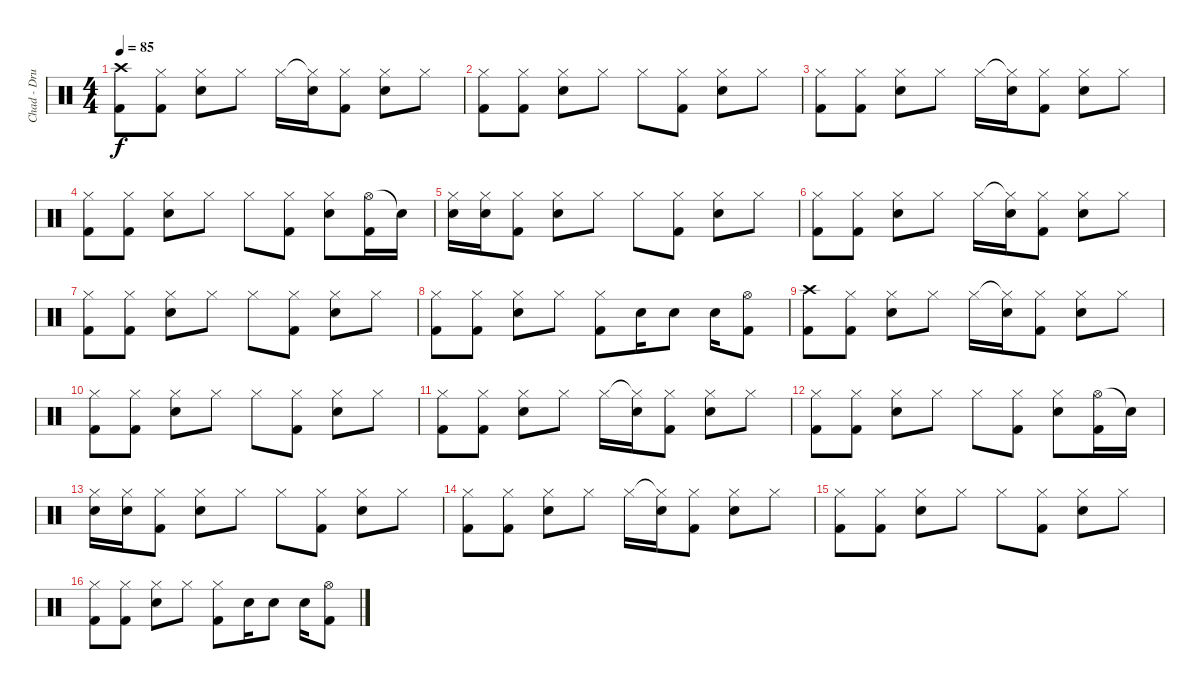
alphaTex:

\track ("Chad - Drums" "Chad - Dru") {instrument percussion}
\staff {score}
\articulation defaults
\ts (4 4)
\tempo 85
\clef neutral
\ks c
("Crash high (hit)" "Kick (hit) 2").8{dy f} ("Hi-Hat (closed)" "Kick (hit) 2").8 ("Hi-Hat (closed)" "Snare (hit) 2").8 "Hi-Hat (closed)".8 "Hi-Hat (closed)".16 ("Hi-Hat (closed)"{t} "Snare (hit) 2").16 ("Hi-Hat (closed)" "Kick (hit) 2").8 ("Hi-Hat (closed)" "Snare (hit) 2").8 "Hi-Hat (closed)".8 |
("Hi-Hat (closed)" "Kick (hit) 2").8 ("Hi-Hat (closed)" "Kick (hit) 2").8 ("Hi-Hat (closed)" "Snare (hit) 2").8 "Hi-Hat (closed)".8 "Hi-Hat (closed)".8 ("Hi-Hat (closed)" "Kick (hit) 2").8 ("Hi-Hat (closed)" "Snare (hit) 2").8 "Hi-Hat (closed)".8 |
("Hi-Hat (closed)" "Kick (hit) 2").8 ("Hi-Hat (closed)" "Kick (hit) 2").8 ("Hi-Hat (closed)" "Snare (hit) 2").8 "Hi-Hat (closed)".8 "Hi-Hat (closed)".16 ("Hi-Hat (closed)"{t} "Snare (hit) 2").16 ("Hi-Hat (closed)" "Kick (hit) 2").8 ("Hi-Hat (closed)" "Snare (hit) 2").8 "Hi-Hat (closed)".8 |
("Hi-Hat (closed)" "Kick (hit) 2").8 ("Hi-Hat (closed)" "Kick (hit) 2").8 ("Hi-Hat (closed)" "Snare (hit) 2").8 "Hi-Hat (closed)".8 "Hi-Hat (closed)".8 ("Hi-Hat (closed)" "Kick (hit) 2").8 ("Hi-Hat (closed)" "Snare (hit) 2").8 ("Hi-Hat (open)" "Kick (hit) 2").16 "Snare (hit)"{t}.16 |
("Hi-Hat (closed)" "Snare (hit) 2").16 ("Hi-Hat (closed)" "Snare (hit) 2").16 ("Hi-Hat (closed)" "Kick (hit) 2").8 ("Hi-Hat (closed)" "Snare (hit) 2").8 "Hi-Hat (closed)".8 "Hi-Hat (closed)".8 ("Hi-Hat (closed)" "Kick (hit) 2").8 ("Hi-Hat (closed)" "Snare (hit) 2").8 "Hi-Hat (closed)".8 |
("Hi-Hat (closed)" "Kick (hit) 2").8 ("Hi-Hat (closed)" "Kick (hit) 2").8 ("Hi-Hat (closed)" "Snare (hit) 2").8 "Hi-Hat (closed)".8 "Hi-Hat (closed)".16 ("Hi-Hat (closed)"{t} "Snare (hit) 2").16 ("Hi-Hat (closed)" "Kick (hit) 2").8 ("Hi-Hat (closed)" "Snare (hit) 2").8 "Hi-Hat (closed)".8 |
("Hi-Hat (closed)" "Kick (hit) 2").8 ("Hi-Hat (closed)" "Kick (hit) 2").8 ("Hi-Hat (closed)" "Snare (hit) 2").8 "Hi-Hat (closed)".8 "Hi-Hat (closed)".8 ("Hi-Hat (closed)" "Kick (hit) 2").8 ("Hi-Hat (closed)" "Snare (hit) 2").8 "Hi-Hat (closed)".8 |
("Hi-Hat (closed)" "Kick (hit) 2").8 ("Hi-Hat (closed)" "Kick (hit) 2").8 ("Hi-Hat (closed)" "Snare (hit) 2").8 "Hi-Hat (closed)".8 ("Hi-Hat (closed)" "Kick (hit) 2").8 "Snare (hit) 2".16 "Snare (hit) 2".8 "Snare (hit) 2".16 ("Hi-Hat (open)" "Kick (hit) 2").8 |
("Crash high (hit)" "Kick (hit) 2").8 ("Hi-Hat (closed)" "Kick (hit) 2").8 ("Hi-Hat (closed)" "Snare (hit) 2").8 "Hi-Hat (closed)".8 "Hi-Hat (closed)".16 ("Hi-Hat (closed)"{t} "Snare (hit) 2").16 ("Hi-Hat (closed)" "Kick (hit) 2").8 ("Hi-Hat (closed)" "Snare (hit) 2").8 "Hi-Hat (closed)".8 |
("Hi-Hat (closed)" "Kick (hit) 2").8 ("Hi-Hat (closed)" "Kick (hit) 2").8 ("Hi-Hat (closed)" "Snare (hit) 2").8 "Hi-Hat (closed)".8 "Hi-Hat (closed)".8 ("Hi-Hat (closed)" "Kick (hit) 2").8 ("Hi-Hat (closed)" "Snare (hit) 2").8 "Hi-Hat (closed)".8 |
("Hi-Hat (closed)" "Kick (hit) 2").8 ("Hi-Hat (closed)" "Kick (hit) 2").8 ("Hi-Hat (closed)" "Snare (hit) 2").8 "Hi-Hat (closed)".8 "Hi-Hat (closed)".16 ("Hi-Hat (closed)"{t} "Snare (hit) 2").16 ("Hi-Hat (closed)" "Kick (hit) 2").8 ("Hi-Hat (closed)" "Snare (hit) 2").8 "Hi-Hat (closed)".8 |
("Hi-Hat (closed)" "Kick (hit) 2").8 ("Hi-Hat (closed)" "Kick (hit) 2").8 ("Hi-Hat (closed)" "Snare (hit) 2").8 "Hi-Hat (closed)".8 "Hi-Hat (closed)".8 ("Hi-Hat (closed)" "Kick (hit) 2").8 ("Hi-Hat (closed)" "Snare (hit) 2").8 ("Hi-Hat (open)" "Kick (hit) 2").16 "Snare (hit)"{t}.16 |
("Hi-Hat (closed)" "Snare (hit) 2").16 ("Hi-Hat (closed)" "Snare (hit) 2").16 ("Hi-Hat (closed)" "Kick (hit) 2").8 ("Hi-Hat (closed)" "Snare (hit) 2").8 "Hi-Hat (closed)".8 "Hi-Hat (closed)".8 ("Hi-Hat (closed)" "Kick (hit) 2").8 ("Hi-Hat (closed)" "Snare (hit) 2").8 "Hi-Hat (closed)".8 |
("Hi-Hat (closed)" "Kick (hit) 2").8 ("Hi-Hat (closed)" "Kick (hit) 2").8 ("Hi-Hat (closed)" "Snare (hit) 2").8 "Hi-Hat (closed)".8 "Hi-Hat (closed)".16 ("Hi-Hat (closed)"{t} "Snare (hit) 2").16 ("Hi-Hat (closed)" "Kick (hit) 2").8 ("Hi-Hat (closed)" "Snare (hit) 2").8 "Hi-Hat (closed)".8 |
("Hi-Hat (closed)" "Kick (hit) 2").8 ("Hi-Hat (closed)" "Kick (hit) 2").8 ("Hi-Hat (closed)" "Snare (hit) 2").8 "Hi-Hat (closed)".8 "Hi-Hat (closed)".8 ("Hi-Hat (closed)" "Kick (hit) 2").8 ("Hi-Hat (closed)" "Snare (hit) 2").8 "Hi-Hat (closed)".8 |
("Hi-Hat (closed)" "Kick (hit) 2").8 ("Hi-Hat (closed)" "Kick (hit) 2").8 ("Hi-Hat (closed)" "Snare (hit) 2").8 "Hi-Hat (closed)".8 ("Hi-Hat (closed)" "Kick (hit) 2").8 "Snare (hit) 2".16 "Snare (hit) 2".8 "Snare (hit) 2".16 ("Hi-Hat (open)" "Kick (hit) 2").8
